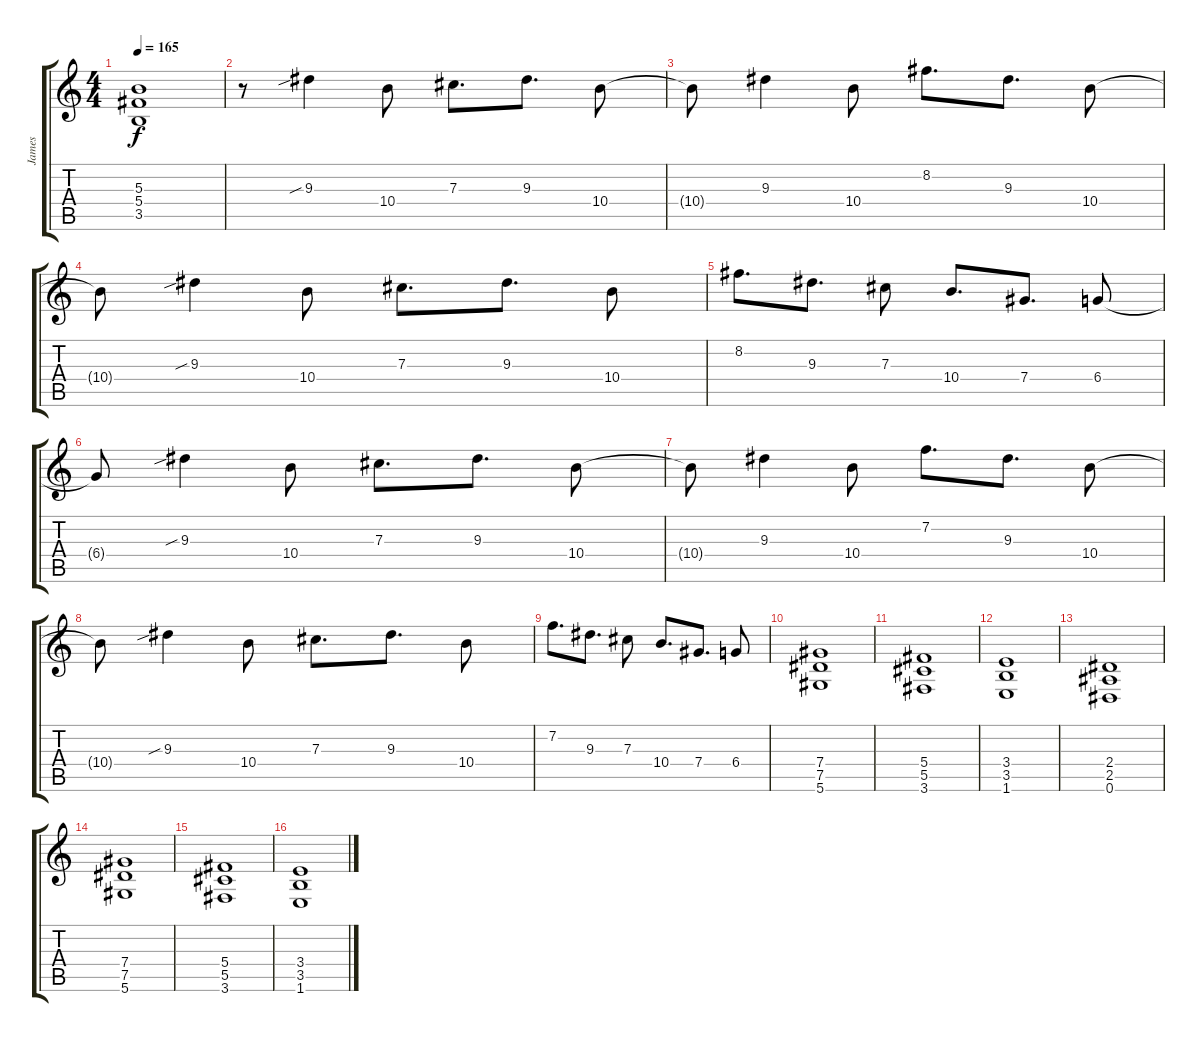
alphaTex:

\track ("James" "James") {instrument distortionguitar}
\staff {score tabs}
\tuning (Eb4 Bb3 Gb3 Db3 Ab2 Eb2) {hide}
\ts (4 4)
\tempo 165
\clef g2
\ks c
(5.3 5.4 3.5).1{dy f} |
r.8 9.3{sib}.4 10.4.8 7.3.8{d} 9.3.8{d} 10.4.8 |
10.4{t}.8 9.3.4 10.4.8 8.2.8{d} 9.3.8{d} 10.4.8 |
10.4{t}.8 9.3{sib}.4 10.4.8 7.3.8{d} 9.3.8{d} 10.4.8 |
8.2.8{d} 9.3.8{d} 7.3.8 10.4.8{d} 7.4.8{d} 6.4.8 |
6.4{t}.8 9.3{sib}.4 10.4.8 7.3.8{d} 9.3.8{d} 10.4.8 |
10.4{t}.8 9.3.4 10.4.8 7.2.8{d} 9.3.8{d} 10.4.8 |
10.4{t}.8 9.3{sib}.4 10.4.8 7.3.8{d} 9.3.8{d} 10.4.8 |
7.2.8{d} 9.3.8{d} 7.3.8 10.4.8{d} 7.4.8{d} 6.4.8 |
(7.4 7.5 5.6).1 |
(5.4 5.5 3.6).1 |
(3.4 3.5 1.6).1 |
(2.4 2.5 0.6).1 |
(7.4 7.5 5.6).1 |
(5.4 5.5 3.6).1 |
(3.4 3.5 1.6).1
